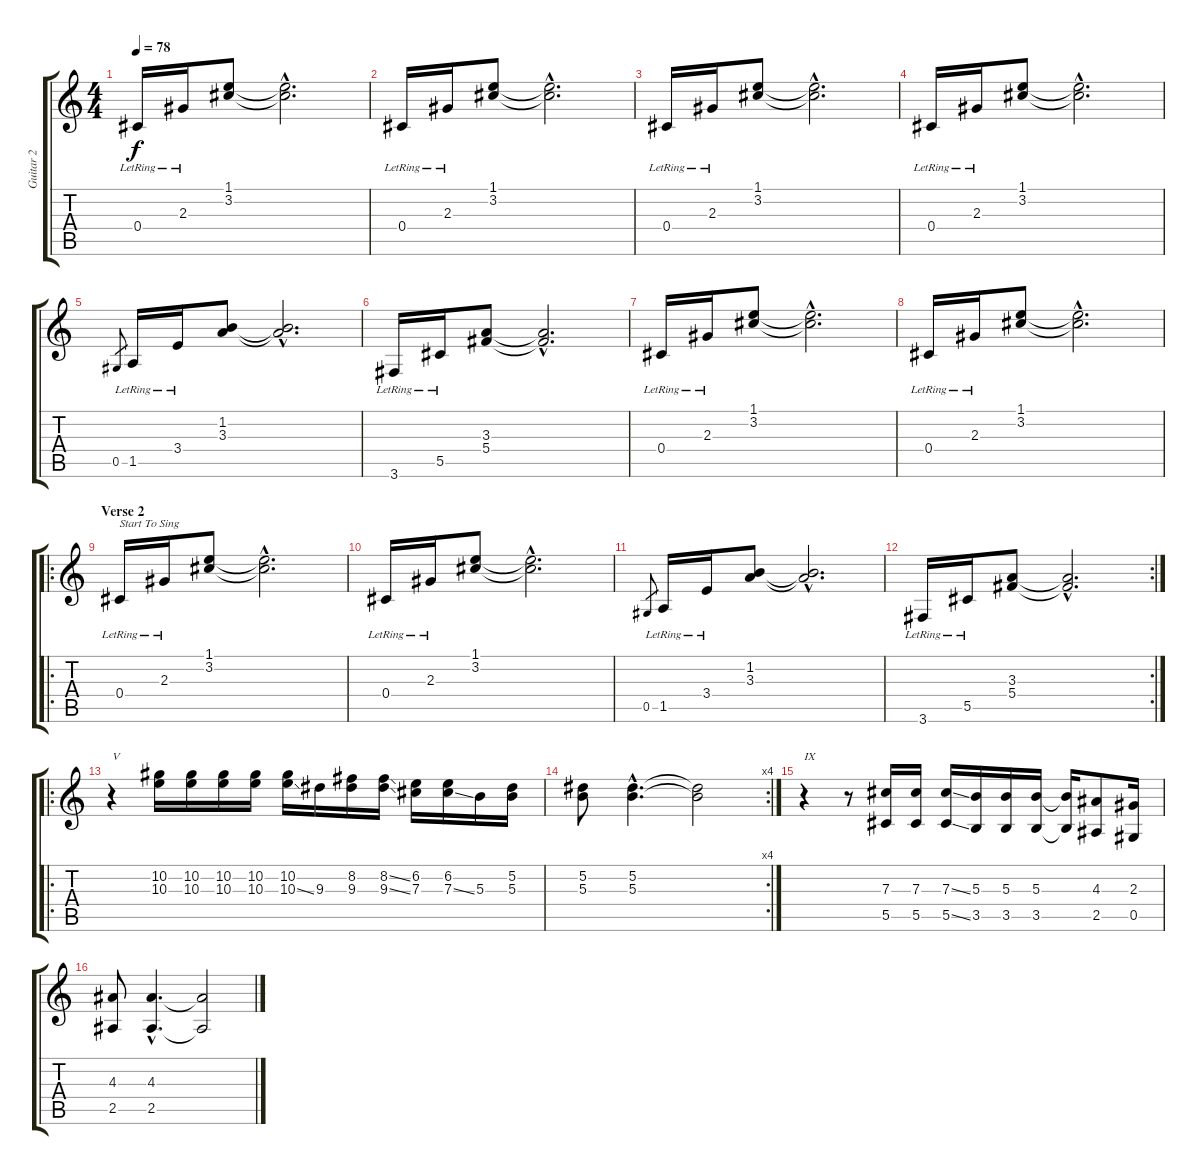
\track ("Guitar 2" "Guitar 2") {instrument acousticguitarsteel}
\staff {score tabs}
\tuning (Eb4 Bb3 Gb3 Db3 Ab2 Eb2) {hide}
\ts (4 4)
\tempo 78
\clef g2
\ks c
0.4{lr}.16{dy f} 2.3{lr}.16 (1.1 3.2).8 (1.1{hac t} 3.2{hac t}).2{d} |
0.4{lr}.16 2.3{lr}.16 (1.1 3.2).8 (1.1{hac t} 3.2{hac t}).2{d} |
0.4{lr}.16 2.3{lr}.16 (1.1 3.2).8 (1.1{hac t} 3.2{hac t}).2{d} |
0.4{lr}.16 2.3{lr}.16 (1.1 3.2).8 (1.1{hac t} 3.2{hac t}).2{d} |
0.5.8{gr} 1.5{lr}.16 3.4{lr}.16 (1.2 3.3).8 (1.2{hac t} 3.3{hac t}).2{d} |
3.6{lr}.16 5.5{lr}.16 (3.3 5.4).8 (3.3{hac t} 5.4{hac t}).2{d} |
0.4{lr}.16 2.3{lr}.16 (1.1 3.2).8 (1.1{hac t} 3.2{hac t}).2{d} |
0.4{lr}.16 2.3{lr}.16 (1.1 3.2).8 (1.1{hac t} 3.2{hac t}).2{d} |
\ro
\section ("" "Verse 2")
0.4{lr}.16{txt "Start To Sing"} 2.3{lr}.16 (1.1 3.2).8 (1.1{hac t} 3.2{hac t}).2{d} |
0.4{lr}.16 2.3{lr}.16 (1.1 3.2).8 (1.1{hac t} 3.2{hac t}).2{d} |
0.5.8{gr} 1.5{lr}.16 3.4{lr}.16 (1.2 3.3).8 (1.2{hac t} 3.3{hac t}).2{d} |
\rc 2
3.6{lr}.16 5.5{lr}.16 (3.3 5.4).8 (3.3{hac t} 5.4{hac t}).2{d} |
\ro
r.4{txt "V"} (10.2 10.3).16 (10.2 10.3).16 (10.2 10.3).16 (10.2 10.3).16 (10.2 10.3{ss}).16 9.3.16 (8.2 9.3).16 (8.2{ss} 9.3{ss}).16 (6.2 7.3).16 (6.2 7.3{ss}).16 5.3.16 (5.2 5.3).16 |
\rc 4
(5.2 5.3).8 (5.2{hac} 5.3{hac}).4{d} (5.2{t} 5.3{t}).2 |
r.4{txt "IX"} r.8 (7.3 5.5).16 (7.3 5.5).16 (7.3{ss} 5.5{ss}).16 (5.3 3.5).16 (5.3 3.5).16 (5.3 3.5).16 (5.3{t} 3.5{t}).16 (4.3 2.5).8 (2.3 0.5).16 |
(4.3 2.5).8 (4.3{hac} 2.5{hac}).4{d} (4.3{t} 2.5{t}).2
